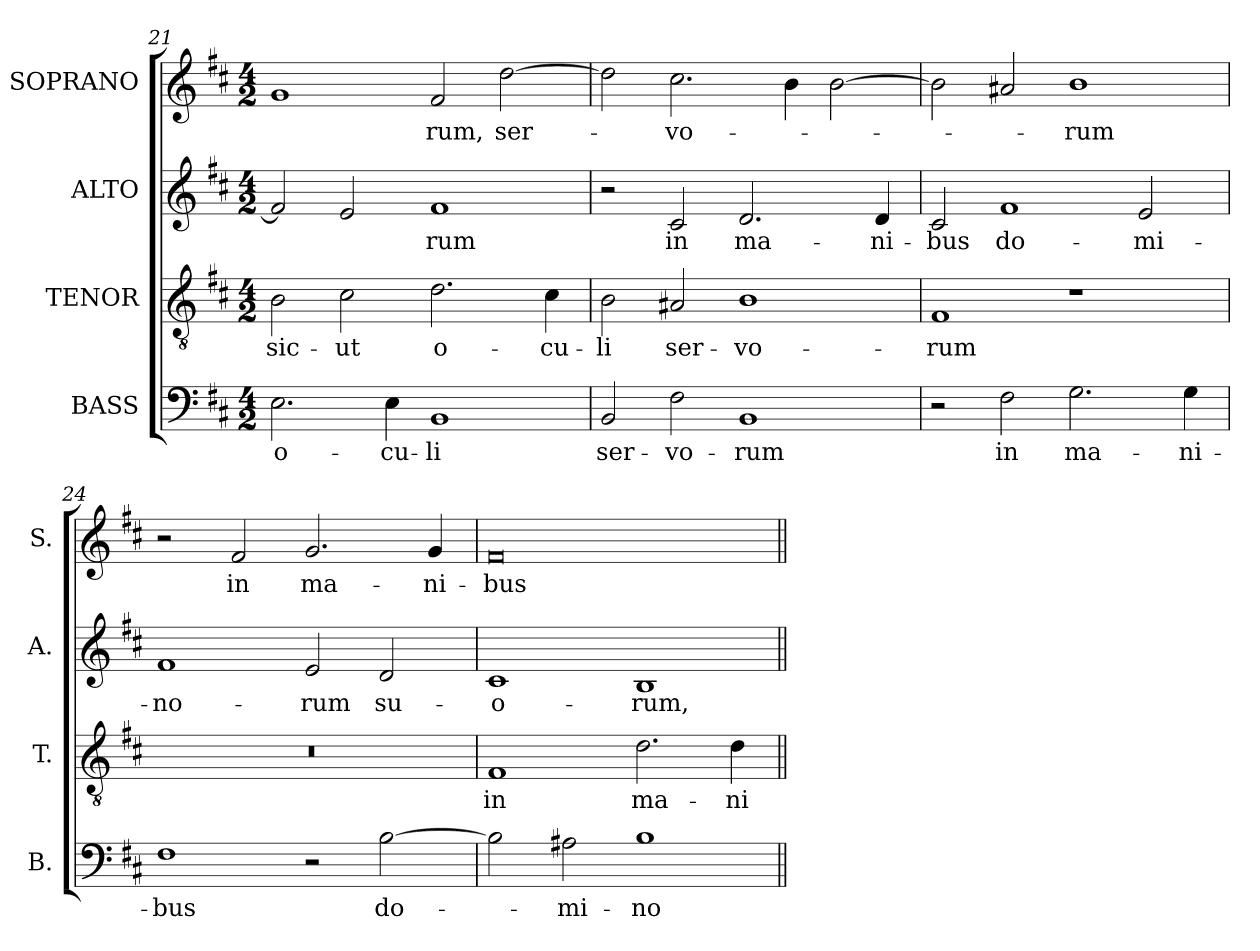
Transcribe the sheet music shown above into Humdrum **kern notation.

**kern	**text	**kern	**text	**kern	**text	**kern	**text
*part4	*part4	*part3	*part3	*part2	*part2	*part1	*part1
*staff4	*staff4	*staff3	*staff3	*staff2	*staff2	*staff1	*staff1
*I"BASS	*	*I"TENOR	*	*I"ALTO	*	*I"SOPRANO	*
*I'B.	*	*I'T.	*	*I'A.	*	*I'S.	*
!!LO:LB:g=z
*clefF4	*	*clefGv2	*	*clefG2	*	*clefG2	*
*	*	*ITrd7c12	*	*	*	*	*
*k[f#c#]	*	*k[f#c#]	*	*k[f#c#]	*	*k[f#c#]	*
*D:	*	*D:	*	*D:	*	*D:	*
*M4/2	*	*M4/2	*	*M4/2	*	*M4/2	*
=21	=21	=21	=21	=21	=21	=21	=21
!	!LO:LY:b:color=#000000	!	!	!	!	!	!
!	!	!	!LO:LY:b:color=#000000	!	!	!	!
2.Ei\	o-	2BBi\	sic-	2f#i/]	.	1gi	.
!	!	!	!LO:LY:b:color=#000000	!	!	!	!
.	.	2C#i\	-ut	2ei/	.	.	.
!	!LO:LY:b:color=#000000	!	!	!	!	!	!
4Ei\	-cu-	.	.	.	.	.	.
!	!LO:LY:b:color=#000000	!	!	!	!	!	!
!	!	!	!LO:LY:b:color=#000000	!	!	!	!
!	!	!	!	!	!LO:LY:b:color=#000000	!	!
!	!	!	!	!	!	!	!LO:LY:b:color=#000000
1BBi	-li	2.Di\	o-	1f#i	-rum	2f#i/	-rum,
!	!	!	!	!	!	!	!LO:LY:b:color=#000000
.	.	.	.	.	.	[2ddi\	ser-
!	!	!	!LO:LY:b:color=#000000	!	!	!	!
.	.	4C#i\	-cu-	.	.	.	.
=22	=22	=22	=22	=22	=22	=22	=22
!	!LO:LY:b:color=#000000	!	!	!	!	!	!
!	!	!	!LO:LY:b:color=#000000	!	!	!	!
2BBi/	ser-	2BBi\	-li	2r	.	2ddi\]	.
!	!LO:LY:b:color=#000000	!	!	!	!	!	!
!	!	!	!LO:LY:b:color=#000000	!	!	!	!
!	!	!	!	!	!LO:LY:b:color=#000000	!	!
!	!	!	!	!	!	!	!LO:LY:b:color=#000000
2F#i\	-vo-	2AA#Xi/	ser-	2c#i/	in	2.cc#i\	-vo-
!	!LO:LY:b:color=#000000	!	!	!	!	!	!
!	!	!	!LO:LY:b:color=#000000	!	!	!	!
!	!	!	!	!	!LO:LY:b:color=#000000	!	!
1BBi	-rum	1BBi	-vo-	2.di/	ma-	.	.
.	.	.	.	.	.	4bi\	.
.	.	.	.	.	.	[2bi\	.
!	!	!	!	!	!LO:LY:b:color=#000000	!	!
.	.	.	.	4di/	-ni-	.	.
=23	=23	=23	=23	=23	=23	=23	=23
!	!	!	!LO:LY:b:color=#000000	!	!	!	!
!	!	!	!	!	!LO:LY:b:color=#000000	!	!
2r	.	1FF#i	-rum	2c#i/	-bus	2bi\]	.
!	!LO:LY:b:color=#000000	!	!	!	!	!	!
!	!	!	!	!	!LO:LY:b:color=#000000	!	!
2F#i\	in	.	.	1f#i	do-	2a#Xi/	.
!	!LO:LY:b:color=#000000	!	!	!	!	!	!
!	!	!	!	!	!	!	!LO:LY:b:color=#000000
2.Gi\	ma-	1r	.	.	.	1bi	-rum
!	!	!	!	!	!LO:LY:b:color=#000000	!	!
.	.	.	.	2ei/	-mi-	.	.
!	!LO:LY:b:color=#000000	!	!	!	!	!	!
4Gi\	-ni-	.	.	.	.	.	.
=24	=24	=24	=24	=24	=24	=24	=24
!	!LO:LY:b:color=#000000	!LO:N:vis=1	!	!	!	!	!
!	!	!	!	!	!LO:LY:b:color=#000000	!	!
1F#i	-bus	0r	.	1f#i	-no-	2r	.
!	!	!	!	!	!	!	!LO:LY:b:color=#000000
.	.	.	.	.	.	2f#i/	in
!	!	!	!	!	!LO:LY:b:color=#000000	!	!
!	!	!	!	!	!	!	!LO:LY:b:color=#000000
2r	.	.	.	2ei/	-rum	2.gi/	ma-
!	!LO:LY:b:color=#000000	!	!	!	!	!	!
!	!	!	!	!	!LO:LY:b:color=#000000	!	!
[2Bi\	do-	.	.	2di/	su-	.	.
!	!	!	!	!	!	!	!LO:LY:b:color=#000000
.	.	.	.	.	.	4gi/	-ni-
=25	=25	=25	=25	=25	=25	=25	=25
!	!	!	!LO:LY:b:color=#000000	!	!	!	!
!	!	!	!	!	!LO:LY:b:color=#000000	!	!
!	!	!	!	!	!	!	!LO:LY:b:color=#000000
2Bi\]	.	1FF#i	in	1c#i	-o-	0f#i	-bus
!	!LO:LY:b:color=#000000	!	!	!	!	!	!
2A#Xi\	-mi-	.	.	.	.	.	.
!	!LO:LY:b:color=#000000	!	!	!	!	!	!
!	!	!	!LO:LY:b:color=#000000	!	!	!	!
!	!	!	!	!	!LO:LY:b:color=#000000	!	!
1Bi	-no-	2.Di\	ma-	1Bi	-rum,	.	.
!	!	!	!LO:LY:b:color=#000000	!	!	!	!
.	.	4Di\	-ni-	.	.	.	.
=||	=||	=||	=||	=||	=||	=||	=||
*-	*-	*-	*-	*-	*-	*-	*-
